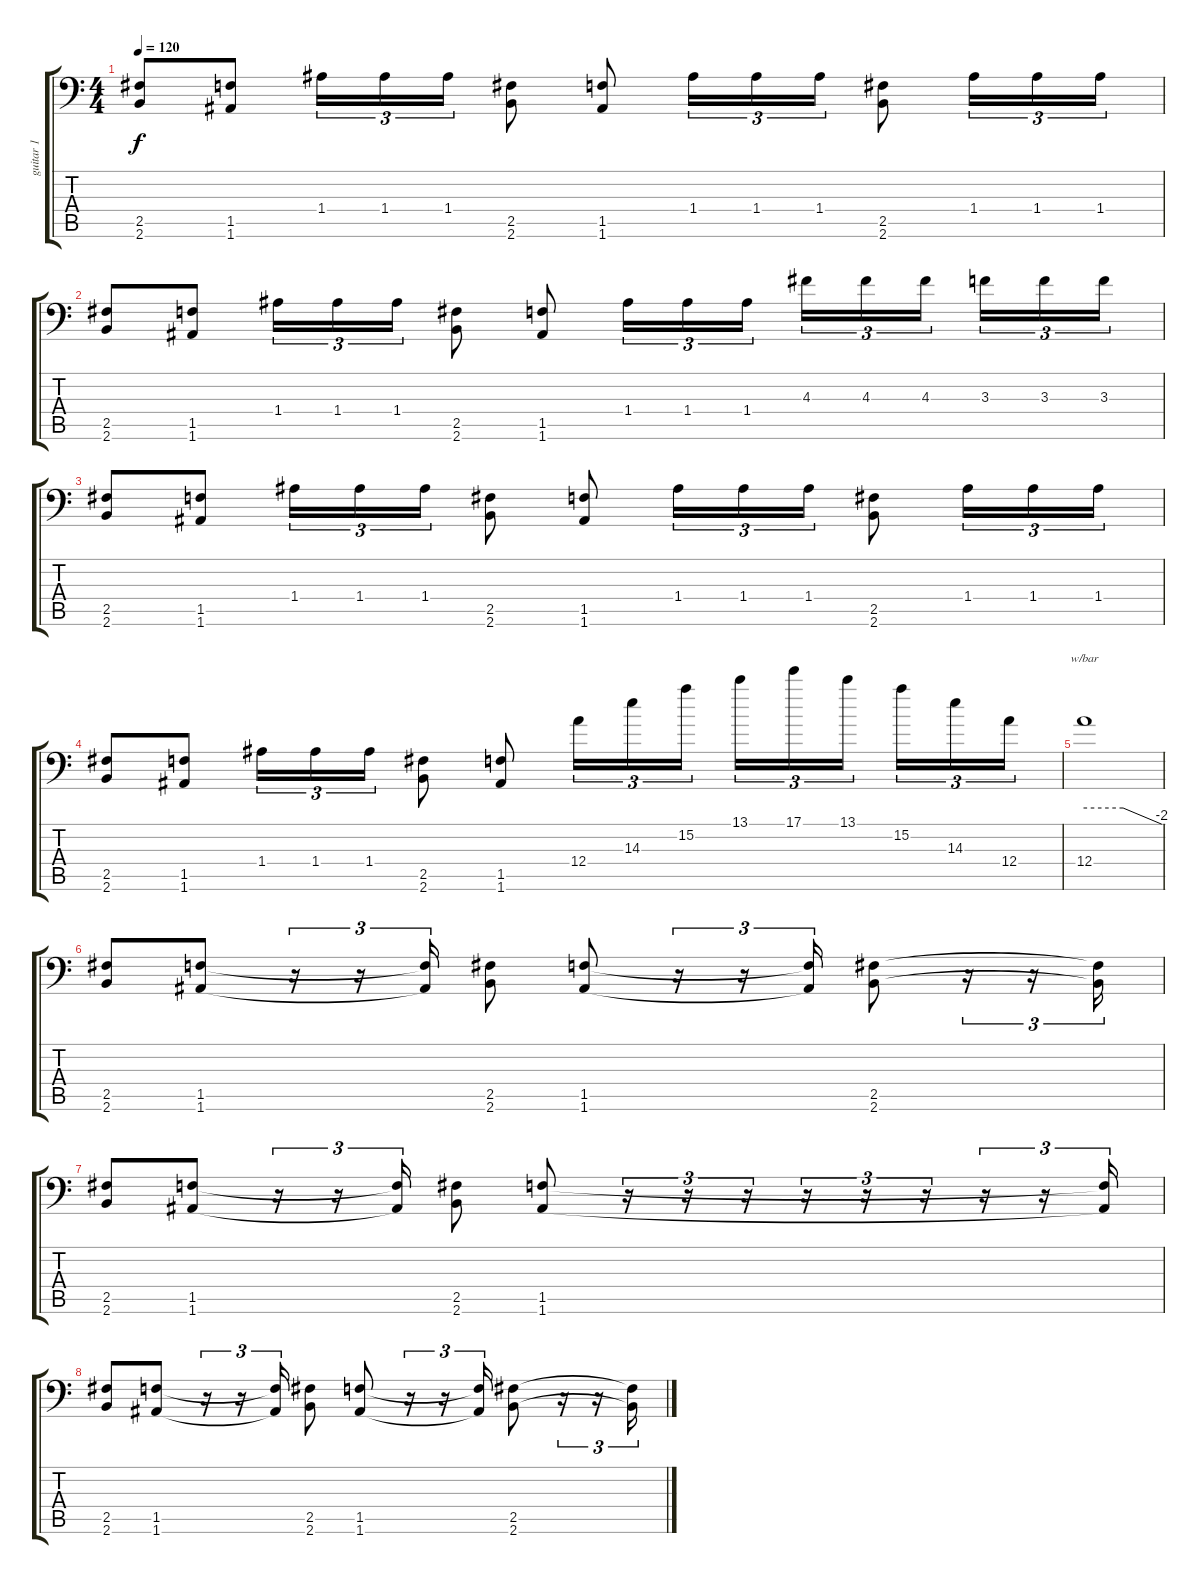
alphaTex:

\track ("guitar 1" "guitar 1") {instrument overdrivenguitar}
\staff {score tabs}
\tuning (B3 Gb3 D3 A2 E2 A1) {hide}
\ts (4 4)
\tempo 120
\clef f4
\ks c
(2.5 2.6).8{dy f} (1.5 1.6).8 1.4.16{tu (3 2)} 1.4.16{tu (3 2)} 1.4.16{tu (3 2)} (2.5 2.6).8 (1.5 1.6).8 1.4.16{tu (3 2)} 1.4.16{tu (3 2)} 1.4.16{tu (3 2)} (2.5 2.6).8 1.4.16{tu (3 2)} 1.4.16{tu (3 2)} 1.4.16{tu (3 2)} |
(2.5 2.6).8 (1.5 1.6).8 1.4.16{tu (3 2)} 1.4.16{tu (3 2)} 1.4.16{tu (3 2)} (2.5 2.6).8 (1.5 1.6).8 1.4.16{tu (3 2)} 1.4.16{tu (3 2)} 1.4.16{tu (3 2)} 4.3.16{tu (3 2)} 4.3.16{tu (3 2)} 4.3.16{tu (3 2) beam splitsecondary} 3.3.16{tu (3 2)} 3.3.16{tu (3 2)} 3.3.16{tu (3 2)} |
(2.5 2.6).8 (1.5 1.6).8 1.4.16{tu (3 2)} 1.4.16{tu (3 2)} 1.4.16{tu (3 2)} (2.5 2.6).8 (1.5 1.6).8 1.4.16{tu (3 2)} 1.4.16{tu (3 2)} 1.4.16{tu (3 2)} (2.5 2.6).8 1.4.16{tu (3 2)} 1.4.16{tu (3 2)} 1.4.16{tu (3 2)} |
(2.5 2.6).8 (1.5 1.6).8 1.4.16{tu (3 2)} 1.4.16{tu (3 2)} 1.4.16{tu (3 2)} (2.5 2.6).8 (1.5 1.6).8 12.4.16{tu (3 2)} 14.3.16{tu (3 2)} 15.2.16{tu (3 2)} 13.1.16{tu (3 2)} 17.1.16{tu (3 2)} 13.1.16{tu (3 2) beam splitsecondary} 15.2.16{tu (3 2)} 14.3.16{tu (3 2)} 12.4.16{tu (3 2)} |
12.4.1{tbe (custom default 0 0 30 0 60 -8)} |
(2.5 2.6).8 (1.5 1.6).8 r.16{tu (3 2)} r.16{tu (3 2)} (1.5{t} 1.6{t}).16{tu (3 2)} (2.5 2.6).8 (1.5 1.6).8 r.16{tu (3 2)} r.16{tu (3 2)} (1.5{t} 1.6{t}).16{tu (3 2)} (2.5 2.6).8 r.16{tu (3 2)} r.16{tu (3 2)} (2.5{t} 2.6{t}).16{tu (3 2)} |
(2.5 2.6).8 (1.5 1.6).8 r.16{tu (3 2)} r.16{tu (3 2)} (1.5{t} 1.6{t}).16{tu (3 2)} (2.5 2.6).8 (1.5 1.6).8 r.16{tu (3 2)} r.16{tu (3 2)} r.16{tu (3 2)} r.16{tu (3 2)} r.16{tu (3 2)} r.16{tu (3 2)} r.16{tu (3 2)} r.16{tu (3 2)} (1.5{t} 1.6{t}).16{tu (3 2)} |
(2.5 2.6).8 (1.5 1.6).8 r.16{tu (3 2)} r.16{tu (3 2)} (1.5{t} 1.6{t}).16{tu (3 2)} (2.5 2.6).8 (1.5 1.6).8 r.16{tu (3 2)} r.16{tu (3 2)} (1.5{t} 1.6{t}).16{tu (3 2)} (2.5 2.6).8 r.16{tu (3 2)} r.16{tu (3 2)} (2.5{t} 2.6{t}).16{tu (3 2)}
